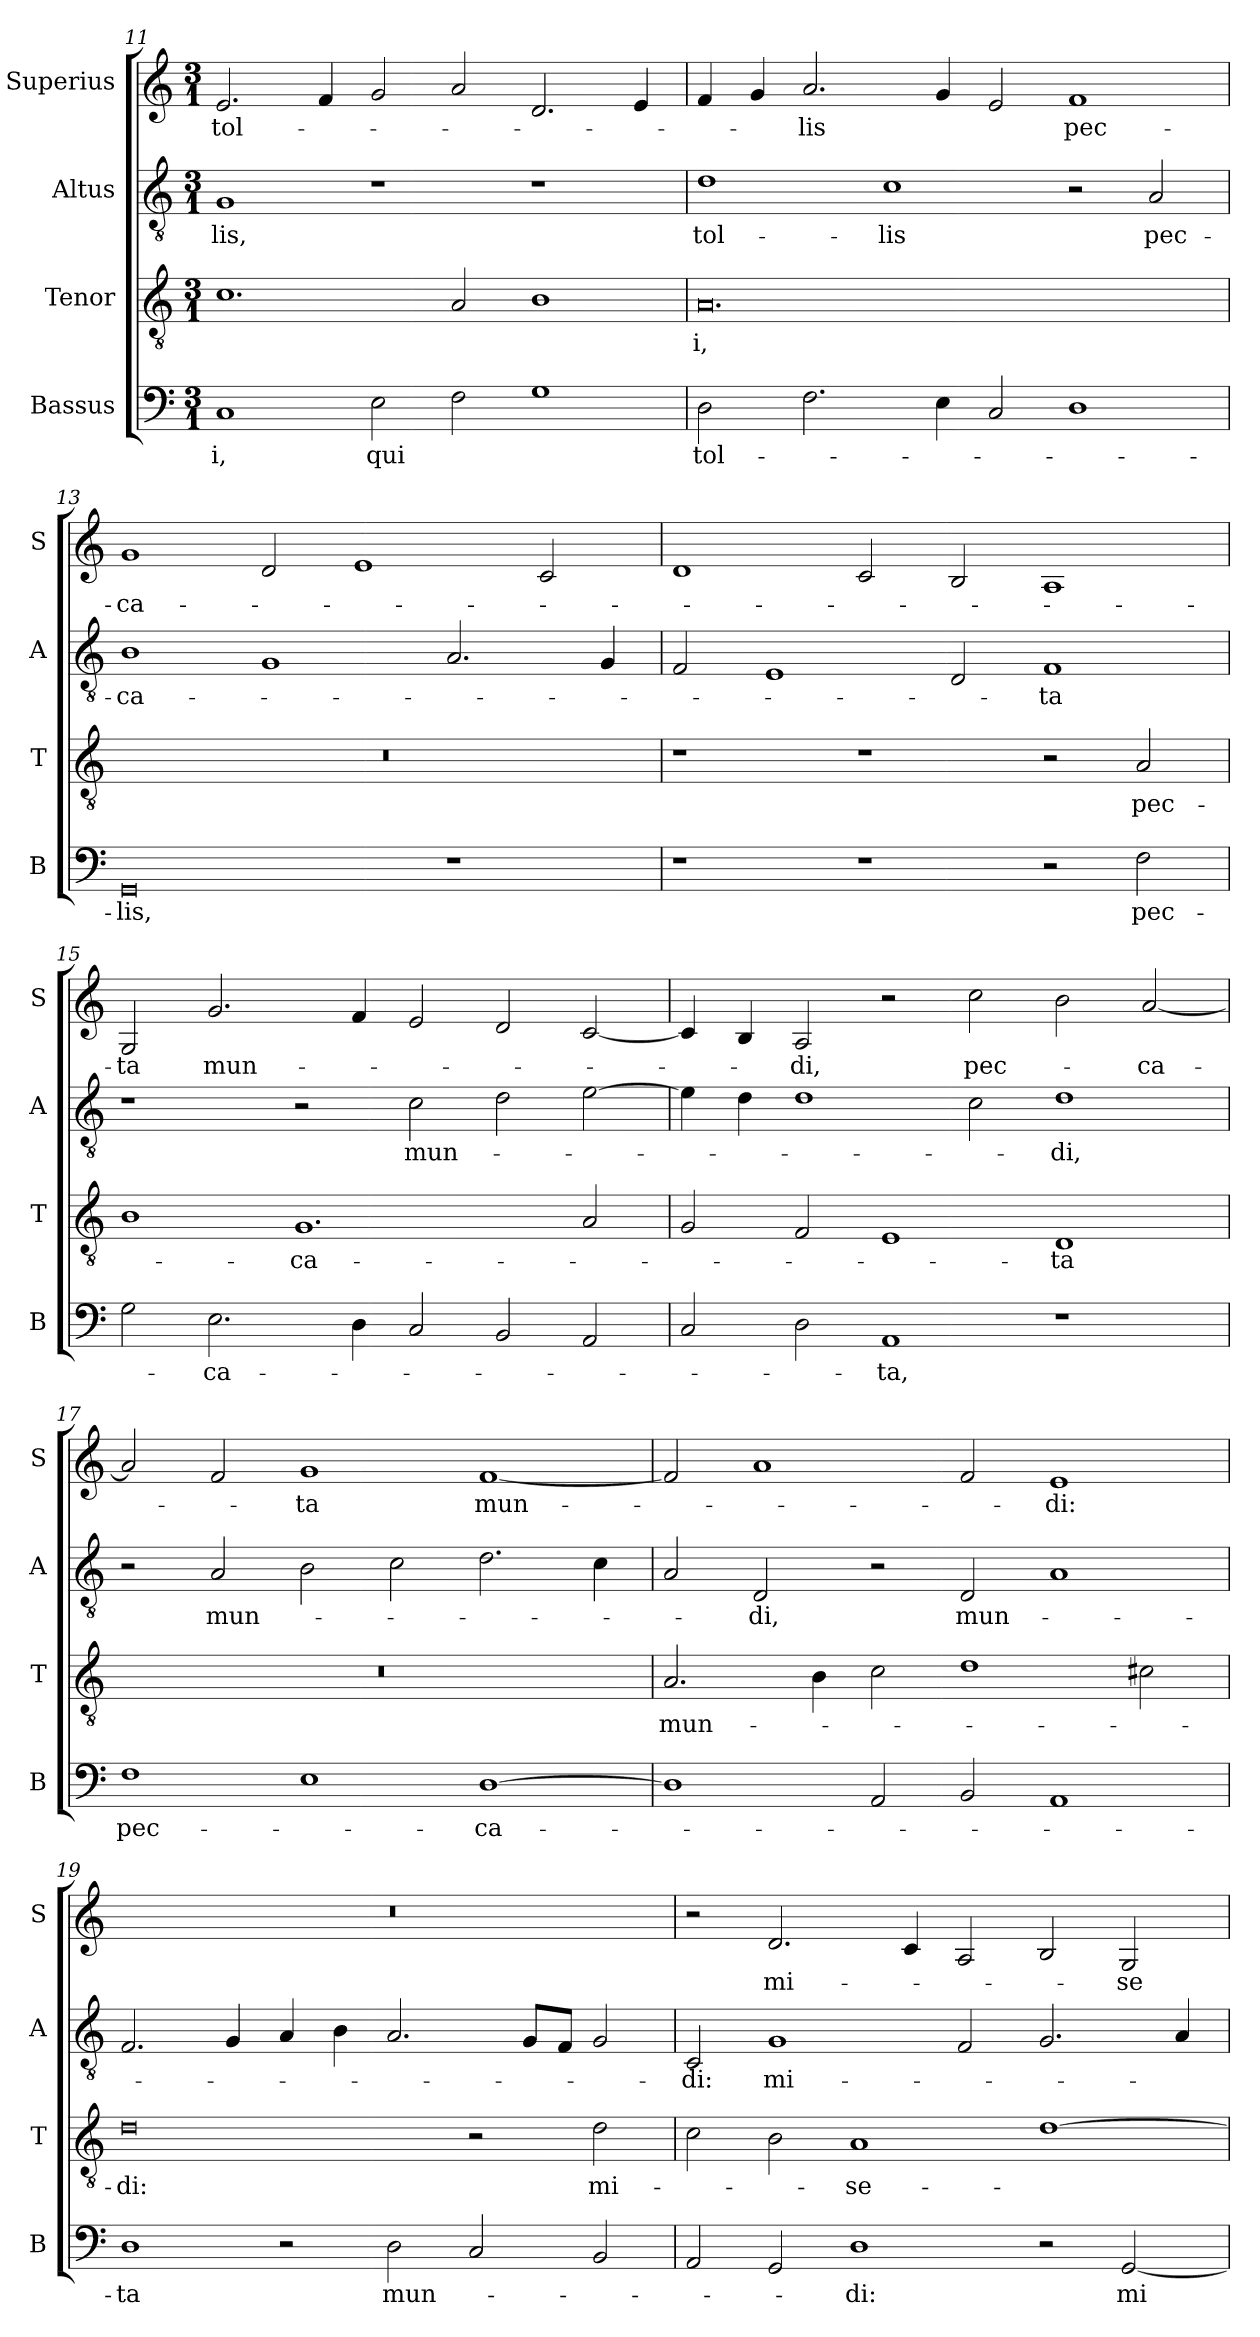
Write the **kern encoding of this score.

**kern	**text	**kern	**text	**kern	**text	**kern	**text
*part4	*part4	*part3	*part3	*part2	*part2	*part1	*part1
*staff4	*staff4	*staff3	*staff3	*staff2	*staff2	*staff1	*staff1
*I"Bassus	*	*I"Tenor	*	*I"Altus	*	*I"Superius	*
*I'B	*	*I'T	*	*I'A	*	*I'S	*
*clefF4	*	*clefGv2	*	*clefGv2	*	*clefG2	*
*k[]	*	*k[]	*	*k[]	*	*k[]	*
*M3/1	*	*M3/1	*	*M3/1	*	*M3/1	*
=11	=11	=11	=11	=11	=11	=11	=11
!	!	!	!	!	!LO:LY:i	!	!
1C	-i,	1.c	.	1G	-lis,	2.e	tol-
.	.	.	.	.	.	4f	.
!	!LO:LY:i	!	!	!	!	!	!
2E	qui	.	.	1r	.	2g	.
2F	.	2A	.	.	.	2a	.
1G	.	1B	.	1r	.	2.d	.
.	.	.	.	.	.	4e	.
=12	=12	=12	=12	=12	=12	=12	=12
!	!LO:LY:i	!	!	!	!LO:LY:i	!	!
2D	tol-	0.A	-i,	1d	tol-	4f	.
.	.	.	.	.	.	4g	.
2.F	.	.	.	.	.	2.a	-lis
!	!	!	!	!	!LO:LY:i	!	!
.	.	.	.	1c	-lis	.	.
4E	.	.	.	.	.	4g	.
2C	.	.	.	.	.	2e	.
1D	.	.	.	2r	.	1f	pec-
!	!	!	!	!	!LO:LY:i	!	!
.	.	.	.	2A	pec-	.	.
=13	=13	=13	=13	=13	=13	=13	=13
!	!LO:LY:i	!	!	!	!LO:LY:i	!	!
0GG	-lis,	0.r	.	1B	-ca-	1g	-ca-
.	.	.	.	1G	.	2d	.
.	.	.	.	.	.	1e	.
1r	.	.	.	2.A	.	.	.
.	.	.	.	.	.	2c	.
.	.	.	.	4G	.	.	.
=14	=14	=14	=14	=14	=14	=14	=14
1r	.	1r	.	2F	.	1d	.
.	.	.	.	1E	.	.	.
1r	.	1r	.	.	.	2c	.
.	.	.	.	2D	.	2B	.
!	!	!	!	!	!LO:LY:i	!	!
2r	.	2r	.	1F	-ta	1A	.
!	!LO:LY:i	!	!LO:LY:i	!	!	!	!
2F	pec-	2A	pec-	.	.	.	.
=15	=15	=15	=15	=15	=15	=15	=15
2G	.	1B	.	1r	.	2G	-ta
!	!LO:LY:i	!	!	!	!	!	!LO:LY:i
2.E	-ca-	.	.	.	.	2.g	mun-
!	!	!	!LO:LY:i	!	!	!	!
.	.	1.G	-ca-	2r	.	.	.
4D	.	.	.	.	.	4f	.
!	!	!	!	!	!LO:LY:i	!	!
2C	.	.	.	2c	mun-	2e	.
2BB	.	.	.	2d	.	2d	.
2AA	.	2A	.	[2e	.	[2c	.
=16	=16	=16	=16	=16	=16	=16	=16
2C	.	2G	.	4e]	.	4c]	.
.	.	.	.	4d	.	4B	.
!	!	!	!	!	!	!	!LO:LY:i
2D	.	2F	.	1d	.	2A	-di,
!	!LO:LY:i	!	!	!	!	!	!
1AA	-ta,	1E	.	.	.	2r	.
!	!	!	!	!	!	!	!LO:LY:i
.	.	.	.	2c	.	2cc	pec-
!	!	!	!LO:LY:i	!	!LO:LY:i	!	!
1r	.	1D	-ta	1d	-di,	2b	.
!	!	!	!	!	!	!	!LO:LY:i
.	.	.	.	.	.	[2a	-ca-
=17	=17	=17	=17	=17	=17	=17	=17
!	!LO:LY:i	!	!	!	!	!	!
1F	pec-	0.r	.	2r	.	2a]	.
!	!	!	!	!	!LO:LY:i	!	!
.	.	.	.	2A	mun-	2f	.
!	!	!	!	!	!	!	!LO:LY:i
1E	.	.	.	2B	.	1g	-ta
.	.	.	.	2c	.	.	.
!	!LO:LY:i	!	!	!	!	!	!
[1D	-ca-	.	.	2.d	.	[1f	mun-
.	.	.	.	4c	.	.	.
=18	=18	=18	=18	=18	=18	=18	=18
!	!	!	!LO:LY:i	!	!	!	!
1D]	.	2.A	mun-	2A	.	2f]	.
!	!	!	!	!	!LO:LY:i	!	!
.	.	.	.	2D	-di,	1a	.
.	.	4B	.	.	.	.	.
2AA	.	2c	.	2r	.	.	.
!	!	!	!	!	!LO:LY:i	!	!
2BB	.	1d	.	2D	mun-	2f	.
1AA	.	.	.	1A	.	1e	-di:
.	.	2c#X	.	.	.	.	.
=19	=19	=19	=19	=19	=19	=19	=19
!	!LO:LY:i	!	!LO:LY:i	!	!	!	!
1D	-ta	0d	-di:	2.F	.	0.r	.
.	.	.	.	4G	.	.	.
2r	.	.	.	4A	.	.	.
.	.	.	.	4B	.	.	.
!	!LO:LY:i	!	!	!	!	!	!
2D	mun-	.	.	2.A	.	.	.
2C	.	2r	.	.	.	.	.
.	.	.	.	8GL	.	.	.
.	.	.	.	8FJ	.	.	.
!	!	!	!LO:LY:i	!	!	!	!
2BB	.	2d	mi-	2G	.	.	.
=20	=20	=20	=20	=20	=20	=20	=20
!	!	!	!	!	!LO:LY:i	!	!
2AA	.	2c	.	2C	-di:	2r	.
2GG	.	2B	.	1G	mi-	2.d	mi-
!	!LO:LY:i	!	!LO:LY:i	!	!	!	!
1D	-di:	1A	-se-	.	.	.	.
.	.	.	.	.	.	4c	.
.	.	.	.	2F	.	2A	.
2r	.	[1d	.	2.G	.	2B	.
!	!LO:LY:i	!	!	!	!	!	!
[2GG	mi-	.	.	.	.	2G	-se-
.	.	.	.	4A	.	.	.
=	=	=	=	=	=	=	=
*-	*-	*-	*-	*-	*-	*-	*-
